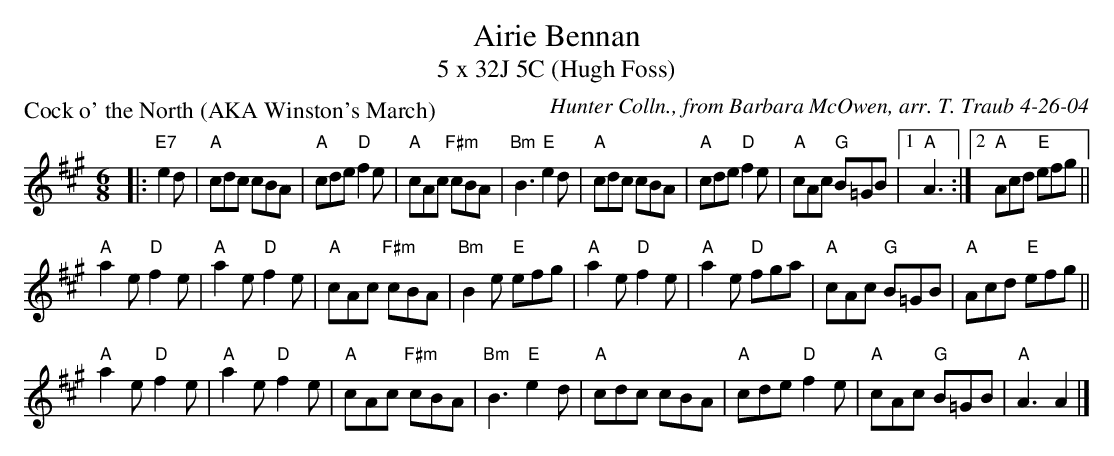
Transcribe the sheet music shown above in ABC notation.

X:1
T: Airie Bennan
T: 5 x 32J 5C (Hugh Foss)
P: Cock o' the North (AKA Winston's March)
C: Hunter Colln., from Barbara McOwen, arr. T. Traub 4-26-04
M: 6/8
L: 1/8
K: A
|: "E7"e2 d|"A"cdc cBA |"A"cde "D"f2 e|"A"cAc "F#m"cBA|"Bm"B3 "E"e2 d|"A"cdc cBA|"A"cde "D"f2 e|"A"cAc "G"B=GB |1 "A"A3 :|2 "A"Acd "E"efg||
"A" a2 e "D"f2 e|"A" a2 e "D"f2 e|"A"cAc "F#m"cBA|"Bm"B2 e "E"efg|"A" a2 e "D"f2 e|"A"a2 e "D"fga|"A"cAc "G"B=GB|"A"Acd "E"efg||
"A" a2 e "D"f2 e|"A" a2 e "D"f2 e|"A"cAc "F#m"cBA|"Bm"B3 "E"e2 d|"A"cdc cBA|"A"cde "D"f2 e|"A"cAc "G"B=GB|"A"A3 A2 |]
